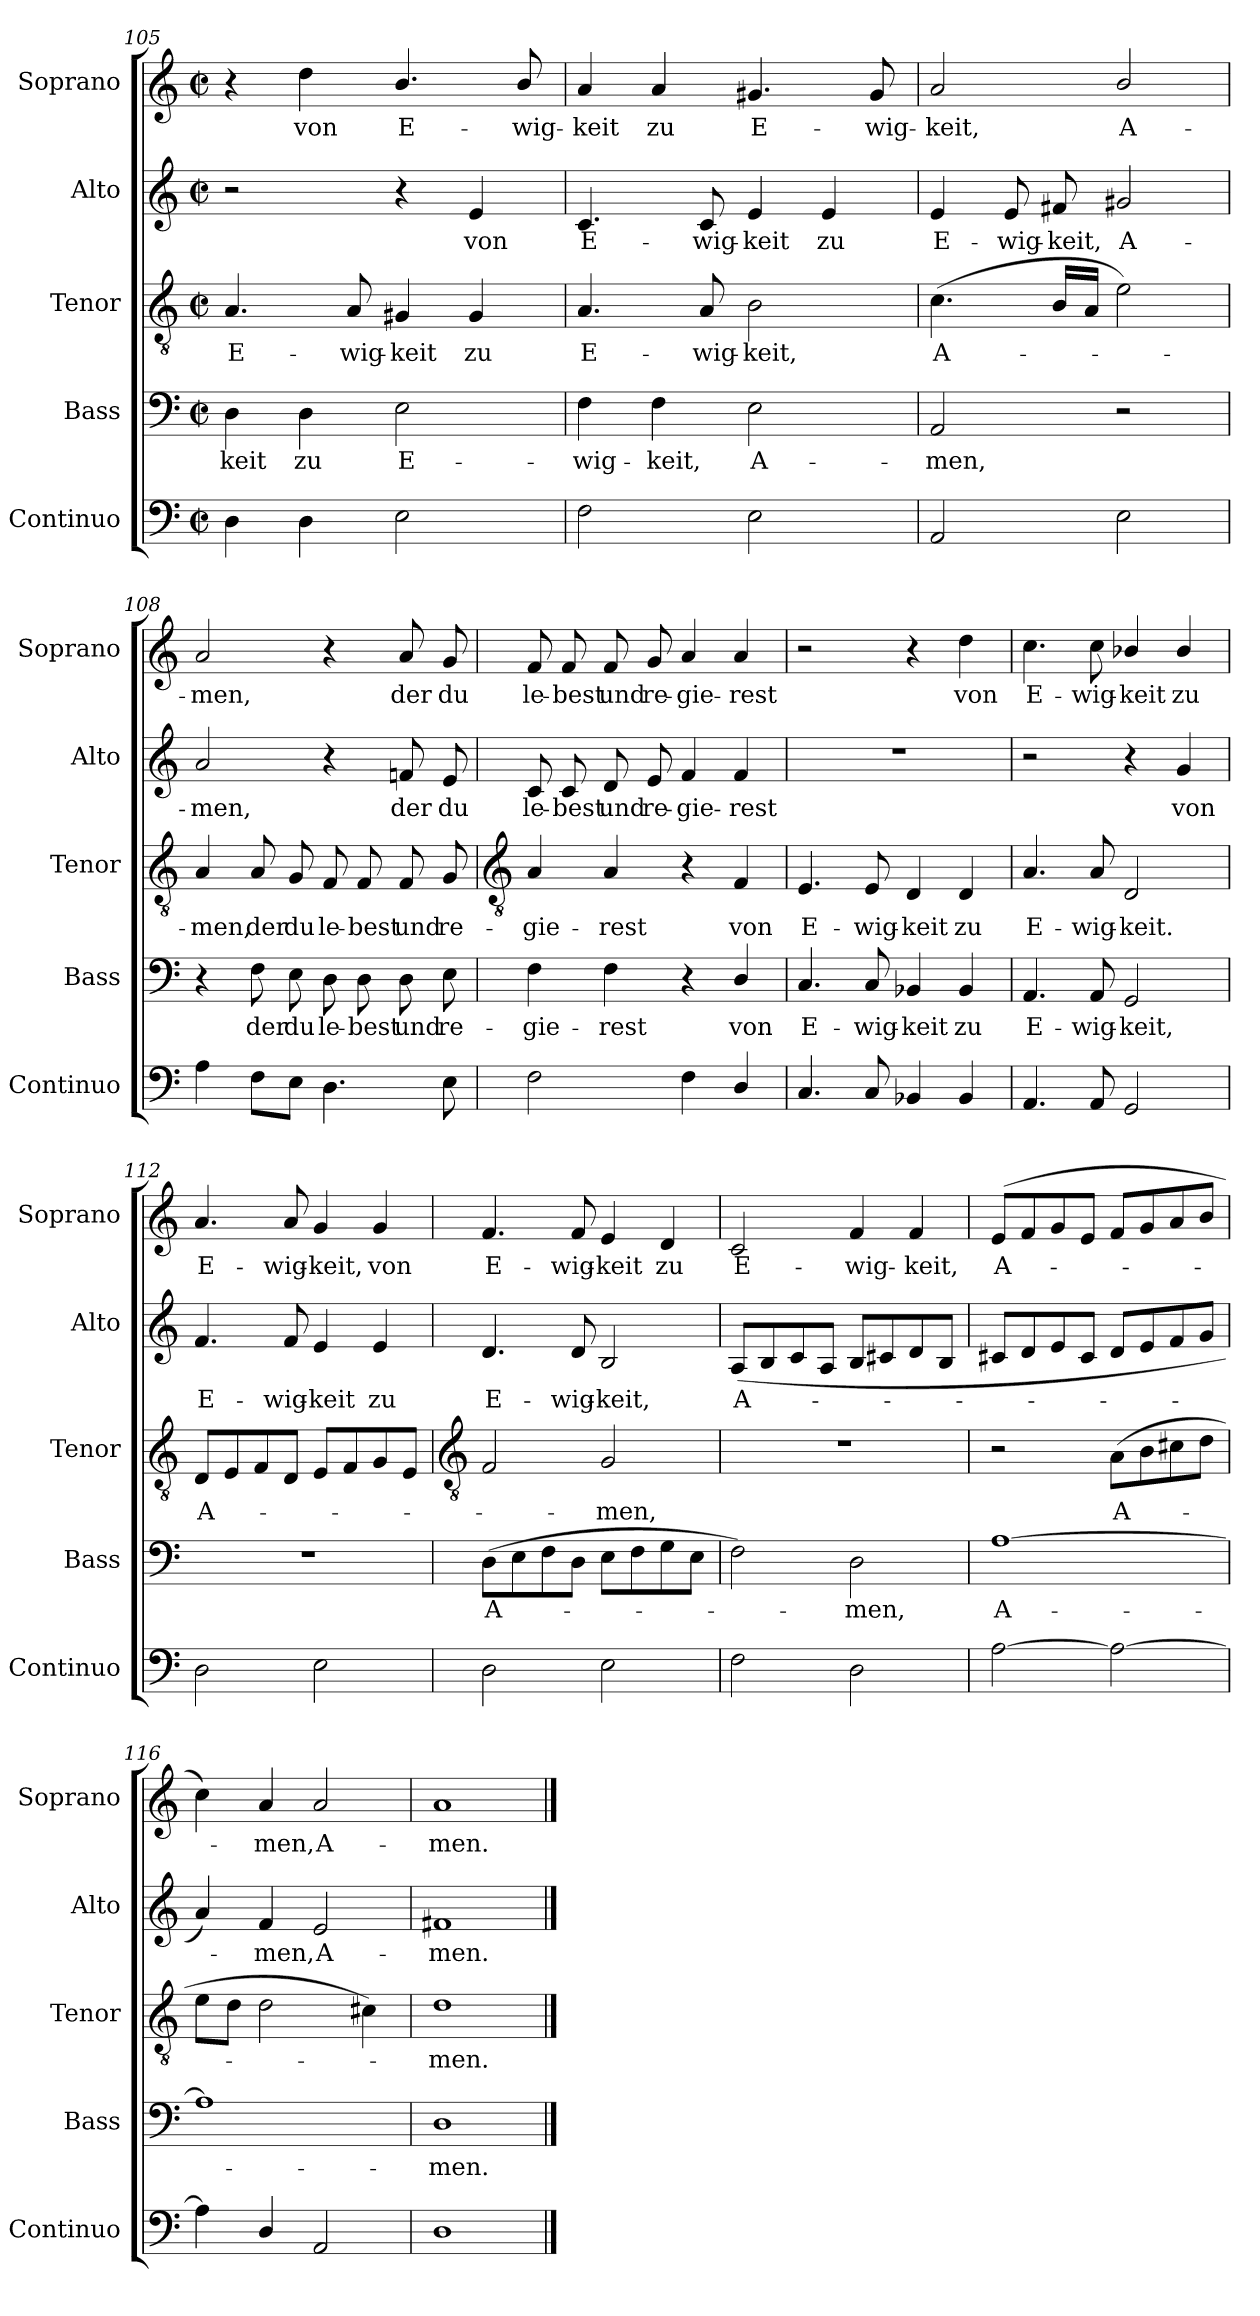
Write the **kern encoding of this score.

**kern	**kern	**text	**kern	**text	**kern	**text	**kern	**text
*part5	*part4	*part4	*part3	*part3	*part2	*part2	*part1	*part1
*staff5	*staff4	*staff4	*staff3	*staff3	*staff2	*staff2	*staff1	*staff1
*I"Continuo	*I"Bass	*	*I"Tenor	*	*I"Alto	*	*I"Soprano	*
*I'Continuo	*I'Bass	*	*I'Tenor	*	*I'Alto	*	*I'Soprano	*
*clefF4	*clefF4	*	*clefGv2	*	*clefG2	*	*clefG2	*
*k[]	*k[]	*	*k[]	*	*k[]	*	*k[]	*
*C:	*C:	*	*C:	*	*C:	*	*C:	*
*M2/2	*M2/2	*	*M2/2	*	*M2/2	*	*M2/2	*
*met(c|)	*met(c|)	*	*met(c|)	*	*met(c|)	*	*met(c|)	*
=105	=105	=105	=105	=105	=105	=105	=105	=105
!	!	!LO:LY:b	!	!LO:LY:b	!	!	!	!
4D	4D	-keit	4.A	E-	2r	.	4r	.
!	!	!LO:LY:b	!	!	!	!	!	!LO:LY:b
4D	4D	zu	.	.	.	.	4dd	von
!	!	!	!	!LO:LY:b	!	!	!	!
.	.	.	8A	-wig-	.	.	.	.
!	!	!LO:LY:b	!	!LO:LY:b	!	!	!	!LO:LY:b
2E	2E	E-	4G#X	-keit	4r	.	4.b/	E-
!	!	!	!	!LO:LY:b	!	!LO:LY:b	!	!
.	.	.	4G#	zu	4e	von	.	.
!	!	!	!	!	!	!	!	!LO:LY:b
.	.	.	.	.	.	.	8b/	-wig-
=106	=106	=106	=106	=106	=106	=106	=106	=106
!	!	!LO:LY:b	!	!LO:LY:b	!	!LO:LY:b	!	!LO:LY:b
2F	4F	-wig-	4.A	E-	4.c	E-	4a	-keit
!	!	!LO:LY:b	!	!	!	!	!	!LO:LY:b
.	4F	-keit,	.	.	.	.	4a	zu
!	!	!	!	!LO:LY:b	!	!LO:LY:b	!	!
.	.	.	8A	-wig-	8c	-wig-	.	.
!	!	!LO:LY:b	!	!LO:LY:b	!	!LO:LY:b	!	!LO:LY:b
2E	2E	A-	2B	-keit,	4e	-keit	4.g#X	E-
!	!	!	!	!	!	!LO:LY:b	!	!
.	.	.	.	.	4e	zu	.	.
!	!	!	!	!	!	!	!	!LO:LY:b
.	.	.	.	.	.	.	8g#	-wig-
=107	=107	=107	=107	=107	=107	=107	=107	=107
!	!	!LO:LY:b	!	!LO:LY:b	!	!LO:LY:b	!	!LO:LY:b
2AA	2AA	-men,	(>4.c	A-	4e	E-	2a	-keit,
!	!	!	!	!	!	!LO:LY:b	!	!
.	.	.	.	.	8e	-wig-	.	.
!	!	!	!	!	!	!LO:LY:b	!	!
.	.	.	16BLL	.	8f#X	-keit,	.	.
.	.	.	16AJJ	.	.	.	.	.
!	!	!	!	!	!	!LO:LY:b	!	!LO:LY:b
2E	2r	.	2e)	.	2g#X	A-	2b/	A-
=108	=108	=108	=108	=108	=108	=108	=108	=108
!	!	!	!	!LO:LY:b	!	!LO:LY:b	!	!LO:LY:b
4A	4r	.	4A	men,	2a/	-men,	2a	-men,
!	!	!LO:LY:b	!	!LO:LY:b	!	!	!	!
8FL	8F	der	8A	der	.	.	.	.
!	!	!LO:LY:b	!	!LO:LY:b	!	!	!	!
8EJ	8E	du	8G	du	.	.	.	.
!	!	!LO:LY:b	!	!LO:LY:b	!	!	!	!
4.D	8D	le-	8F	le-	4r	.	4r	.
!	!	!LO:LY:b	!	!LO:LY:b	!	!	!	!
.	8D	-best	8F	-best	.	.	.	.
!	!	!LO:LY:b	!	!LO:LY:b	!	!LO:LY:b	!	!LO:LY:b
.	8D	und	8F	und	8fn	der	8a	der
!	!	!LO:LY:b	!	!LO:LY:b	!	!LO:LY:b	!	!LO:LY:b
8E	8E	re-	8G	re-	8e	du	8g	du
!!LO:LB:g=z
=109	=109	=109	=109	=109	=109	=109	=109	=109
*	*	*	*clefGv2	*	*	*	*	*
!	!	!LO:LY:b	!	!LO:LY:b	!	!LO:LY:b	!	!LO:LY:b
2F	4F	-gie-	4A	-gie-	8c	le-	8f	le-
!	!	!	!	!	!	!LO:LY:b	!	!LO:LY:b
.	.	.	.	.	8c	-best	8f	-best
!	!	!LO:LY:b	!	!LO:LY:b	!	!LO:LY:b	!	!LO:LY:b
.	4F	-rest	4A	-rest	8d	und	8f	und
!	!	!	!	!	!	!LO:LY:b	!	!LO:LY:b
.	.	.	.	.	8e	re-	8g	re-
!	!	!	!	!	!	!LO:LY:b	!	!LO:LY:b
4F	4r	.	4r	.	4f	-gie-	4a	-gie-
!	!	!LO:LY:b	!	!LO:LY:b	!	!LO:LY:b	!	!LO:LY:b
4D/	4D/	von	4F	von	4f	-rest	4a	-rest
=110	=110	=110	=110	=110	=110	=110	=110	=110
!	!	!LO:LY:b	!	!LO:LY:b	!	!	!	!
4.C	4.C	E-	4.E	E-	1r	.	2r	.
!	!	!LO:LY:b	!	!LO:LY:b	!	!	!	!
8C	8C	-wig-	8E	-wig-	.	.	.	.
!	!	!LO:LY:b	!	!LO:LY:b	!	!	!	!
4BB-X	4BB-X	-keit	4D	-keit	.	.	4r	.
!	!	!LO:LY:b	!	!LO:LY:b	!	!	!	!LO:LY:b
4BB-	4BB-	zu	4D	zu	.	.	4dd	von
=111	=111	=111	=111	=111	=111	=111	=111	=111
!	!	!LO:LY:b	!	!LO:LY:b	!	!	!	!LO:LY:b
4.AA	4.AA	E-	4.A	E-	2r	.	4.cc	E-
!	!	!LO:LY:b	!	!LO:LY:b	!	!	!	!LO:LY:b
8AA	8AA	-wig-	8A	-wig-	.	.	8cc	-wig-
!	!	!LO:LY:b	!	!LO:LY:b	!	!	!	!LO:LY:b
2GG	2GG	-keit,	2D	-keit.	4r	.	4b-X/	-keit
!	!	!	!	!	!	!LO:LY:b	!	!LO:LY:b
.	.	.	.	.	4g	von	4b-/	zu
=112	=112	=112	=112	=112	=112	=112	=112	=112
!	!	!	!	!LO:LY:b	!	!LO:LY:b	!	!LO:LY:b
2D	1r	.	8DL	A-	4.f	E-	4.a	E-
.	.	.	8E	.	.	.	.	.
.	.	.	8F	.	.	.	.	.
!	!	!	!	!	!	!LO:LY:b	!	!LO:LY:b
.	.	.	8DJ	.	8f	-wig-	8a	-wig-
!	!	!	!	!	!	!LO:LY:b	!	!LO:LY:b
2E	.	.	8EL	.	4e	-keit	4g	-keit,
.	.	.	8F	.	.	.	.	.
!	!	!	!	!	!	!LO:LY:b	!	!LO:LY:b
.	.	.	8G	.	4e	zu	4g	von
.	.	.	8EJ	.	.	.	.	.
!!LO:LB:g=z
=113	=113	=113	=113	=113	=113	=113	=113	=113
*	*	*	*clefGv2	*	*	*	*	*
!	!	!LO:LY:b	!	!	!	!LO:LY:b	!	!LO:LY:b
2D	(>8DL	A-	2F	.	4.d	E-	4.f	E-
.	8E	.	.	.	.	.	.	.
.	8F	.	.	.	.	.	.	.
!	!	!	!	!	!	!LO:LY:b	!	!LO:LY:b
.	8DJ	.	.	.	8d	-wig-	8f	-wig-
!	!	!	!	!LO:LY:b	!	!LO:LY:b	!	!LO:LY:b
2E	8EL	.	2G	men,	2B	-keit,	4e	-keit
.	8F	.	.	.	.	.	.	.
!	!	!	!	!	!	!	!	!LO:LY:b
.	8G	.	.	.	.	.	4d	zu
.	8EJ	.	.	.	.	.	.	.
=114	=114	=114	=114	=114	=114	=114	=114	=114
!	!	!	!	!	!	!LO:LY:b	!	!LO:LY:b
2F	2F)	.	1r	.	(<8AL	A-	2c	E-
.	.	.	.	.	8B	.	.	.
.	.	.	.	.	8c	.	.	.
.	.	.	.	.	8AJ	.	.	.
!	!	!LO:LY:b	!	!	!	!	!	!LO:LY:b
2D	2D	men,	.	.	8BL	.	4f	-wig-
.	.	.	.	.	8c#X	.	.	.
!	!	!	!	!	!	!	!	!LO:LY:b
.	.	.	.	.	8d	.	4f	-keit,
.	.	.	.	.	8BJ	.	.	.
=115	=115	=115	=115	=115	=115	=115	=115	=115
!	!	!LO:LY:b	!	!	!	!	!	!LO:LY:b
[2A	[1A	A-	2r	.	8c#XL	.	(<8eL	A-
.	.	.	.	.	8d	.	8f	.
.	.	.	.	.	8e	.	8g	.
.	.	.	.	.	8c#J	.	8eJ	.
!	!	!	!	!LO:LY:b	!	!	!	!
2A_	.	.	(>8AL	A-	8dL	.	8fL	.
.	.	.	8B	.	8e	.	8g	.
.	.	.	8c#X	.	8f	.	8a	.
.	.	.	8dJ	.	8gJ	.	8bJ	.
=116	=116	=116	=116	=116	=116	=116	=116	=116
4A]	1A]	.	8eL	.	4a)	.	4cc)	.
.	.	.	8dJ	.	.	.	.	.
!	!	!	!	!	!	!LO:LY:b	!	!LO:LY:b
4D/	.	.	2d	.	4f	men,	4a	men,
!	!	!	!	!	!	!LO:LY:b	!	!LO:LY:b
2AA	.	.	.	.	2e	A-	2a	A-
.	.	.	4c#X)	.	.	.	.	.
=117	=117	=117	=117	=117	=117	=117	=117	=117
!	!	!LO:LY:b	!	!LO:LY:b	!	!LO:LY:b	!	!LO:LY:b
1D	1D	men.	1d	men.	1f#X	-men.	1a	-men.
==	==	==	==	==	==	==	==	==
*-	*-	*-	*-	*-	*-	*-	*-	*-
